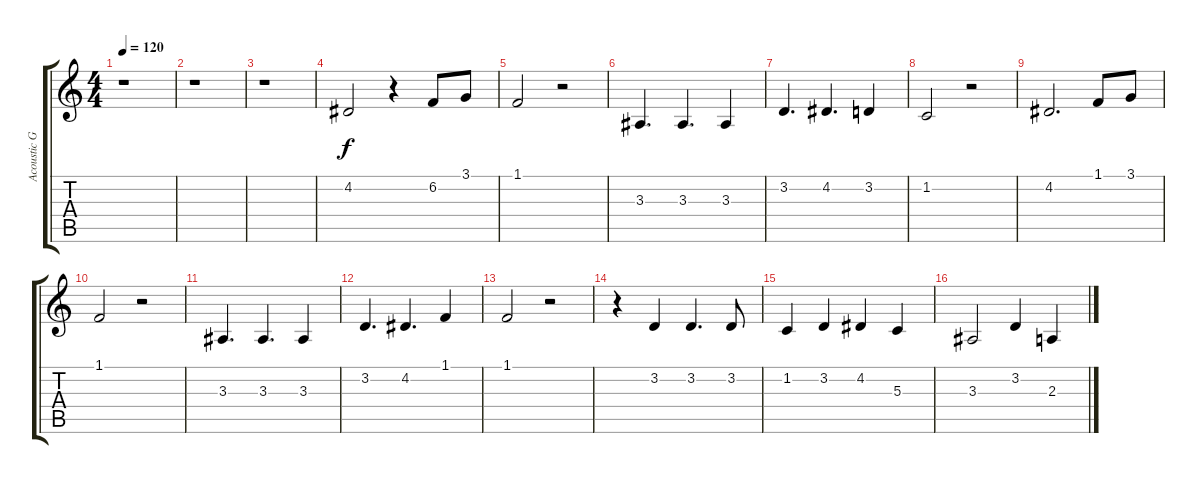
\track ("Acoustic Grand Piano" "Acoustic G") {instrument acousticgrandpiano}
\staff {score tabs}
\tuning (E4 B3 G3 D3 A2 E2) {hide}
\ts (4 4)
\tempo 120
\clef g2
\ks c
r.1{dy f} |
r.1 |
r.1 |
4.2.2 r.4 6.2.8 3.1.8 |
1.1.2 r.2 |
3.3.4{d} 3.3.4{d} 3.3.4 |
3.2.4{d} 4.2.4{d} 3.2.4 |
1.2.2 r.2 |
4.2.2{d} 1.1.8 3.1.8 |
1.1.2 r.2 |
3.3.4{d} 3.3.4{d} 3.3.4 |
3.2.4{d} 4.2.4{d} 1.1.4 |
1.1.2 r.2 |
r.4 3.2.4 3.2.4{d} 3.2.8 |
1.2.4 3.2.4 4.2.4 5.3.4 |
3.3.2 3.2.4 2.3.4
